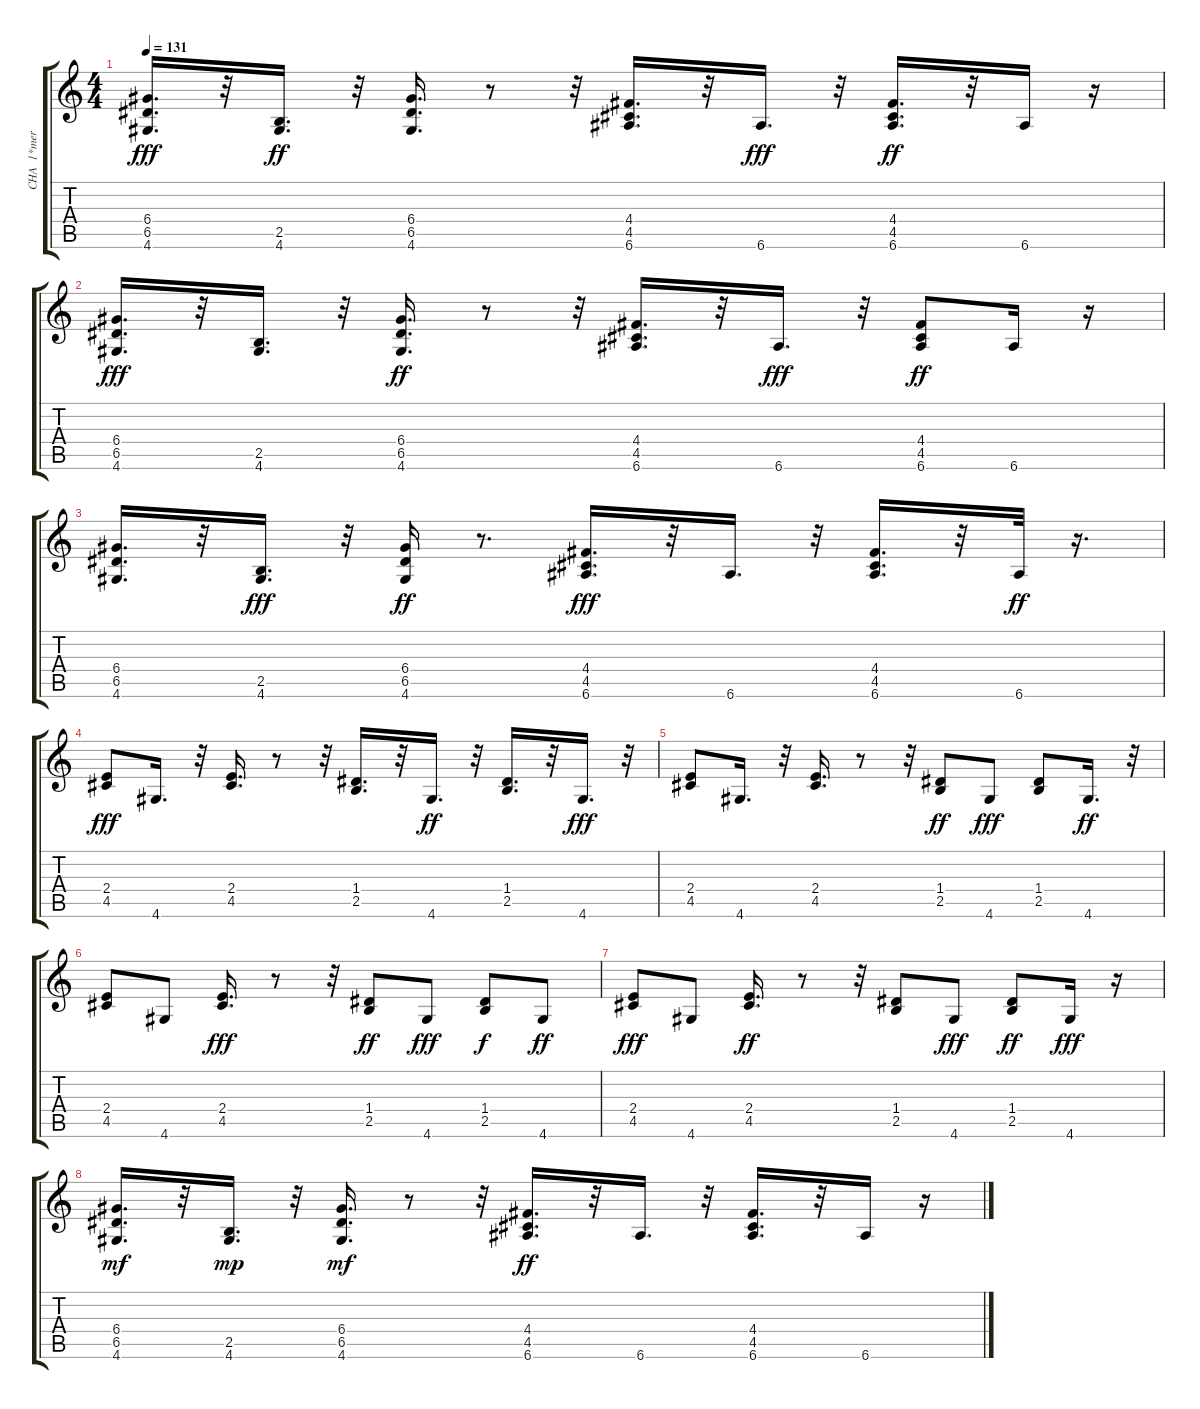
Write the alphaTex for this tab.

\track ("CHA  1*merged" "CHA  1*mer") {instrument electricguitarmuted}
\staff {score tabs}
\tuning (E4 B3 G3 D3 A2 E2) {hide}
\ts (4 4)
\tempo 131
\clef g2
\ks c
(6.4 6.5 4.6).16{d dy fff} r.32 (2.5 4.6).16{d dy ff} r.32 (6.4 6.5 4.6).16{d} r.8 r.32 (4.4 4.5 6.6).16{d} r.32 6.6.16{d dy fff} r.32 (4.4 4.5 6.6).16{d dy ff} r.32 6.6.16 r.16 |
(6.4 6.5 4.6).16{d dy fff} r.32 (2.5 4.6).16{d} r.32 (6.4 6.5 4.6).16{d dy ff} r.8 r.32 (4.4 4.5 6.6).16{d} r.32 6.6.16{d dy fff} r.32 (4.4 4.5 6.6).8{dy ff} 6.6.16 r.16 |
(6.4 6.5 4.6).16{d} r.32 (2.5 4.6).16{d dy fff} r.32 (6.4 6.5 4.6).16{dy ff} r.8{d} (4.4 4.5 6.6).16{d dy fff} r.32 6.6.16{d} r.32 (4.4 4.5 6.6).16{d} r.32 6.6.32{dy ff} r.16{d} |
(2.4 4.5).8{dy fff} 4.6.16{d} r.32 (2.4 4.5).16{d} r.8 r.32 (1.4 2.5).16{d} r.32 4.6.16{d dy ff} r.32 (1.4 2.5).16{d} r.32 4.6.16{d dy fff} r.32 |
(2.4 4.5).8 4.6.16{d} r.32 (2.4 4.5).16{d} r.8 r.32 (1.4 2.5).8{dy ff} 4.6.8{dy fff} (1.4 2.5).8 4.6.16{d dy ff} r.32 |
(2.4 4.5).8 4.6.8 (2.4 4.5).16{d dy fff} r.8 r.32 (1.4 2.5).8{dy ff} 4.6.8{dy fff} (1.4 2.5).8{dy f} 4.6.8{dy ff} |
(2.4 4.5).8{dy fff} 4.6.8 (2.4 4.5).16{d dy ff} r.8 r.32 (1.4 2.5).8 4.6.8{dy fff} (1.4 2.5).8{dy ff} 4.6.16{dy fff} r.16 |
(6.4 6.5 4.6).16{d dy mf} r.32 (2.5 4.6).16{d dy mp} r.32 (6.4 6.5 4.6).16{d dy mf} r.8 r.32 (4.4 4.5 6.6).16{d dy ff} r.32 6.6.16{d} r.32 (4.4 4.5 6.6).16{d} r.32 6.6.16 r.16
